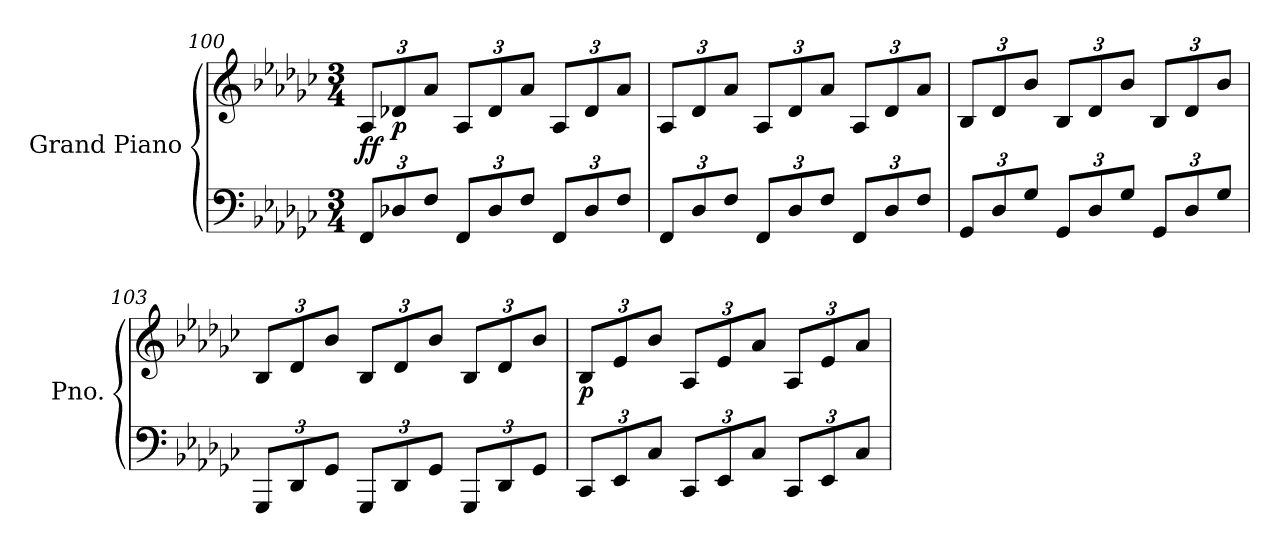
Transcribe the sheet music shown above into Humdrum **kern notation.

**kern	**kern	**dynam
*part1	*part1	*part1
*staff2	*staff1	*staff1/2
*I"Grand Piano	*	*
*I'Pno.	*	*
*clefF4	*clefG2	*
*k[b-e-a-d-g-c-]	*k[b-e-a-d-g-c-]	*
*M3/4	*M3/4	*
*Xbrackettup	*Xbrackettup	*
=100	=100	=100
!	!	!LO:DY:b
12FF/L	12A-/L	ff
!	!	!LO:DY:b
12D-X/	12d-X/	p
12F/J	12a-/J	.
12FF/L	12A-/L	.
12D-/	12d-/	.
12F/J	12a-/J	.
12FF/L	12A-/L	.
12D-/	12d-/	.
12F/J	12a-/J	.
!!LO:LB:g=z
=101	=101	=101
12FF/L	12A-/L	.
12D-/	12d-/	.
12F/J	12a-/J	.
12FF/L	12A-/L	.
12D-/	12d-/	.
12F/J	12a-/J	.
12FF/L	12A-/L	.
12D-/	12d-/	.
12F/J	12a-/J	.
=102	=102	=102
12GG-/L	12B-/L	.
12D-/	12d-/	.
12G-/J	12b-/J	.
12GG-/L	12B-/L	.
12D-/	12d-/	.
12G-/J	12b-/J	.
12GG-/L	12B-/L	.
12D-/	12d-/	.
12G-/J	12b-/J	.
=103	=103	=103
12GGG-/L	12B-/L	.
12DD-/	12d-/	.
12GG-/J	12b-/J	.
12GGG-/L	12B-/L	.
12DD-/	12d-/	.
12GG-/J	12b-/J	.
12GGG-/L	12B-/L	.
12DD-/	12d-/	.
12GG-/J	12b-/J	.
=104	=104	=104
!	!	!LO:DY:b
12CC-/L	12B-/L	p
12EE-/	12e-/	.
12C-/J	12b-/J	.
12CC-/L	12A-/L	.
12EE-/	12e-/	.
12C-/J	12a-/J	.
12CC-/L	12A-/L	.
12EE-/	12e-/	.
12C-/J	12a-/J	.
=	=	=
*-	*-	*-
